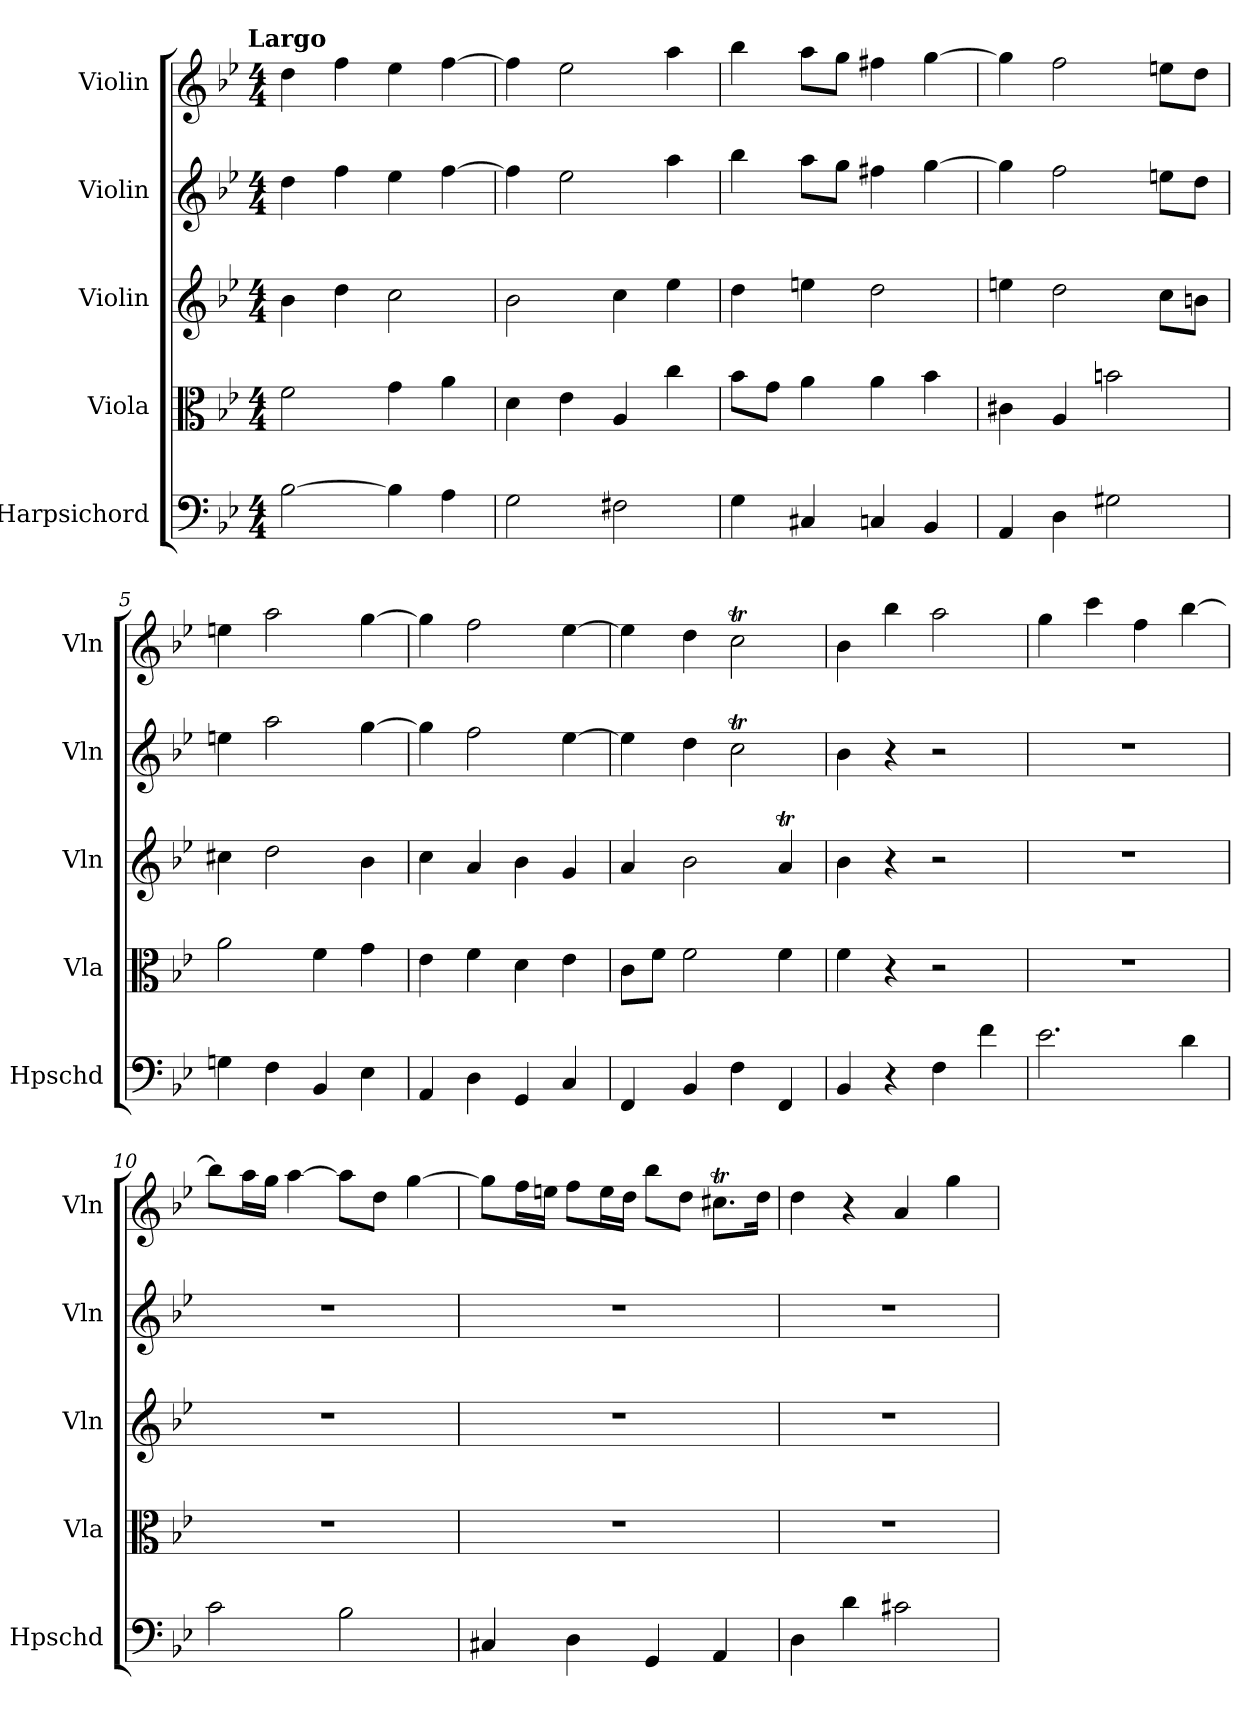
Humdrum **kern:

**kern	**kern	**kern	**kern	**kern
*part5	*part4	*part3	*part2	*part1
*staff5	*staff4	*staff3	*staff2	*staff1
*I"Harpsichord	*I"Viola	*I"Violin	*I"Violin	*I"Violin
*I'Hpschd	*I'Vla	*I'Vln	*I'Vln	*I'Vln
*clefF4	*clefC3	*clefG2	*clefG2	*clefG2
*k[b-e-]	*k[b-e-]	*k[b-e-]	*k[b-e-]	*k[b-e-]
*B-:	*B-:	*B-:	*B-:	*B-:
!!LO:TX:omd:t=Largo
*M4/4	*M4/4	*M4/4	*M4/4	*M4/4
*MM46	*MM46	*MM46	*MM46	*MM46
=1	=1	=1	=1	=1
[2B-\	2f\	4b-\	4dd\	4dd\
.	.	4dd\	4ff\	4ff\
4B-\]	4g\	2cc\	4ee-\	4ee-\
4A\	4a\	.	[4ff\	[4ff\
=2	=2	=2	=2	=2
2G\	4d\	2b-\	4ff\]	4ff\]
.	4e-\	.	2ee-\	2ee-\
2F#X\	4A/	4cc\	.	.
.	4cc\	4ee-\	4aa\	4aa\
=3	=3	=3	=3	=3
4G\	8b-\L	4dd\	4bb-\	4bb-\
.	8g\J	.	.	.
4C#X/	4a\	4een\	8aa\L	8aa\L
.	.	.	8gg\J	8gg\J
4Cn/	4a\	2dd\	4ff#X\	4ff#X\
4BB-/	4b-\	.	[4gg\	[4gg\
=4	=4	=4	=4	=4
4AA/	4c#X\	4een\	4gg\]	4gg\]
4D\	4A/	2dd\	2ff\	2ff\
2G#X\	2bn\	.	.	.
.	.	8cc\L	8een\L	8een\L
.	.	8bn\J	8dd\J	8dd\J
=5	=5	=5	=5	=5
4Gn\	2a\	4cc#X\	4een\	4een\
4F\	.	2dd\	2aa\	2aa\
4BB-/	4f\	.	.	.
4E-\	4g\	4b-\	[4gg\	[4gg\
=6	=6	=6	=6	=6
4AA/	4e-\	4cc\	4gg\]	4gg\]
4D\	4f\	4a/	2ff\	2ff\
4GG/	4d\	4b-\	.	.
4C/	4e-\	4g/	[4ee-\	[4ee-\
=7	=7	=7	=7	=7
4FF/	8c\L	4a/	4ee-\]	4ee-\]
.	8f\J	.	.	.
4BB-/	2f\	2b-\	4dd\	4dd\
4F\	.	.	2ccT\	2ccT\
4FF/	4f\	4at/	.	.
=8	=8	=8	=8	=8
4BB-/	4f\	4b-\	4b-\	4b-\
4r	4r	4r	4r	4bb-\
4F\	2r	2r	2r	2aa\
4f\	.	.	.	.
=9	=9	=9	=9	=9
2.e-\	1r	1r	1r	4gg\
.	.	.	.	4ccc\
.	.	.	.	4ff\
4d\	.	.	.	[4bb-\
=10	=10	=10	=10	=10
2c\	1r	1r	1r	8bb-\L]
.	.	.	.	16aa\L
.	.	.	.	16gg\JJ
.	.	.	.	[4aa\
2B-\	.	.	.	8aa\L]
.	.	.	.	8dd\J
.	.	.	.	[4gg\
=11	=11	=11	=11	=11
4C#X/	1r	1r	1r	8gg\L]
.	.	.	.	16ff\L
.	.	.	.	16een\JJ
4D\	.	.	.	8ff\L
.	.	.	.	16ee\L
.	.	.	.	16dd\JJ
4GG/	.	.	.	8bb-\L
.	.	.	.	8dd\J
4AA/	.	.	.	8.cc#Xt\L
.	.	.	.	16dd\Jk
=12	=12	=12	=12	=12
4D\	1r	1r	1r	4dd\
4d\	.	.	.	4r
2c#X\	.	.	.	4a/
.	.	.	.	4gg\
=	=	=	=	=
*-	*-	*-	*-	*-
